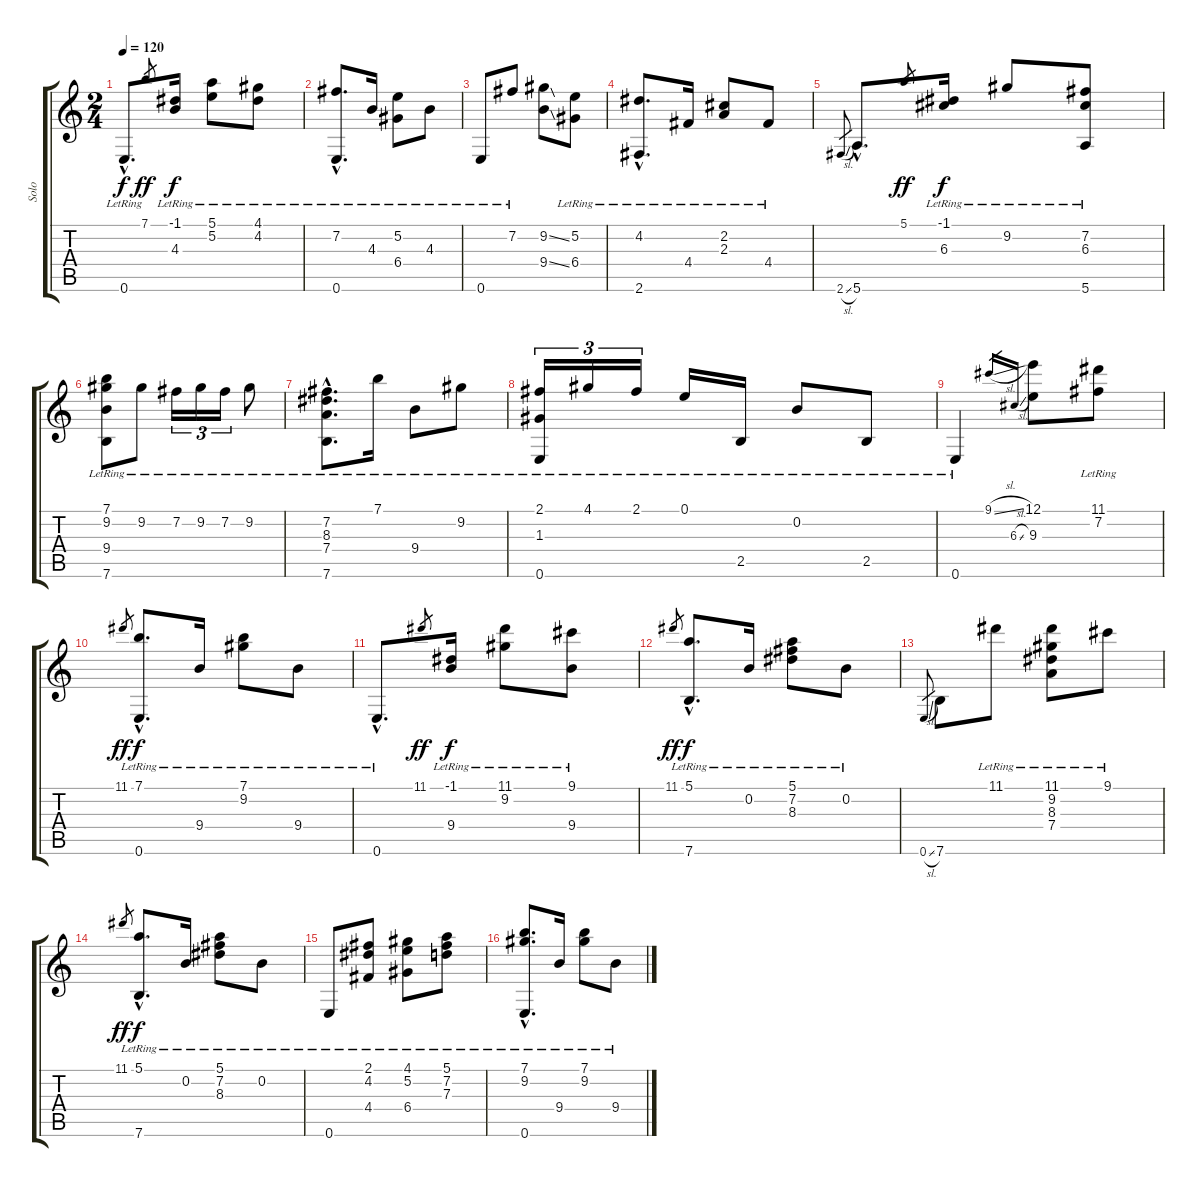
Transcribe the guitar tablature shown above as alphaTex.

\track ("Solo" "Solo") {instrument acousticguitarnylon}
\staff {score tabs}
\tuning (E4 B3 G3 D3 A2 E2) {hide}
\ts (2 4)
\tempo 120
\clef g2
\ks c
0.6{hac lr}.8{d dy f} 7.1.8{gr dy ff} (-1.1 4.3{lr}).16{dy f} (5.1{lr} 5.2{lr}).8 (4.1{lr} 4.2{lr}).8 |
(7.2{hac lr} 0.6{hac lr}).8{d} 4.3{lr}.16 (5.2{lr} 6.4{lr}).8 4.3{lr}.8 |
0.6{lr}.8 7.2{lr}.8 (9.2{ss} 9.4{ss}).8 (5.2{lr} 6.4{lr}).8 |
(4.2{hac lr} 2.6{hac lr}).8{d} 4.4{lr}.16 (2.2{lr} 2.3{lr}).8 4.4{lr}.8 |
2.6{sl}.8{gr} 5.6{hac}.8{d} 5.1.8{gr dy ff} (-1.1 6.3{lr}).16{dy f} 9.2{lr}.8 (7.2{lr} 6.3{lr} 5.6{lr}).8 |
(7.1{lr} 9.2{lr} 9.4{lr} 7.6{lr}).8 9.2{lr}.8 7.2{lr}.16{tu (3 2)} 9.2{lr}.16{tu (3 2)} 7.2{lr}.16{tu (3 2)} 9.2{lr}.8 |
(7.2{hac lr} 8.3{hac lr} 7.4{hac lr} 7.6{hac lr}).8{d} 7.1{lr}.16 9.4{lr}.8 9.2{lr}.8 |
(2.1{lr} 1.3{lr} 0.6{lr}).16{tu (3 2)} 4.1{lr}.16{tu (3 2)} 2.1{lr}.16{tu (3 2)} 0.1{lr}.16 2.5{lr}.16 0.2{lr}.8 2.5{lr}.8 |
0.6{lr}.4 9.1{sl}.16{gr} 6.3{sl}.16{gr} (12.1 9.3).8 (11.1 7.2{lr}).8 |
11.1.8{gr dy ff} (7.1{hac} 0.6{hac lr}).8{d dy f} 9.4{lr}.16 (7.1{lr} 9.2{lr}).8 9.4{lr}.8 |
0.6{hac lr}.8{d} 11.1.8{gr dy ff} (-1.1 9.4{lr}).16{dy f} (11.1{lr} 9.2{lr}).8 (9.1{lr} 9.4{lr}).8 |
11.1.8{gr dy ff} (5.1{hac} 7.6{hac lr}).8{d dy f} 0.2{lr}.16 (5.1{lr} 7.2{lr} 8.3{lr}).8 0.2{lr}.8 |
0.6{sl}.8{gr} 7.6.8 11.1{lr}.8 (11.1{lr} 9.2{lr} 8.3{lr} 7.4{lr}).8 9.1{lr}.8 |
11.1.8{gr dy ff} (5.1{hac} 7.6{hac lr}).8{d dy f} 0.2{lr}.16 (5.1{lr} 7.2{lr} 8.3{lr}).8 0.2{lr}.8 |
0.6{lr}.8 (2.1{lr} 4.2{lr} 4.4{lr}).8 (4.1{lr} 5.2{lr} 6.4{lr}).8 (5.1{lr} 7.2{lr} 7.3{lr}).8 |
(7.1{hac lr} 9.2{hac lr} 0.6{hac lr}).8{d} 9.4{lr}.16 (7.1{lr} 9.2{lr}).8 9.4{lr}.8
